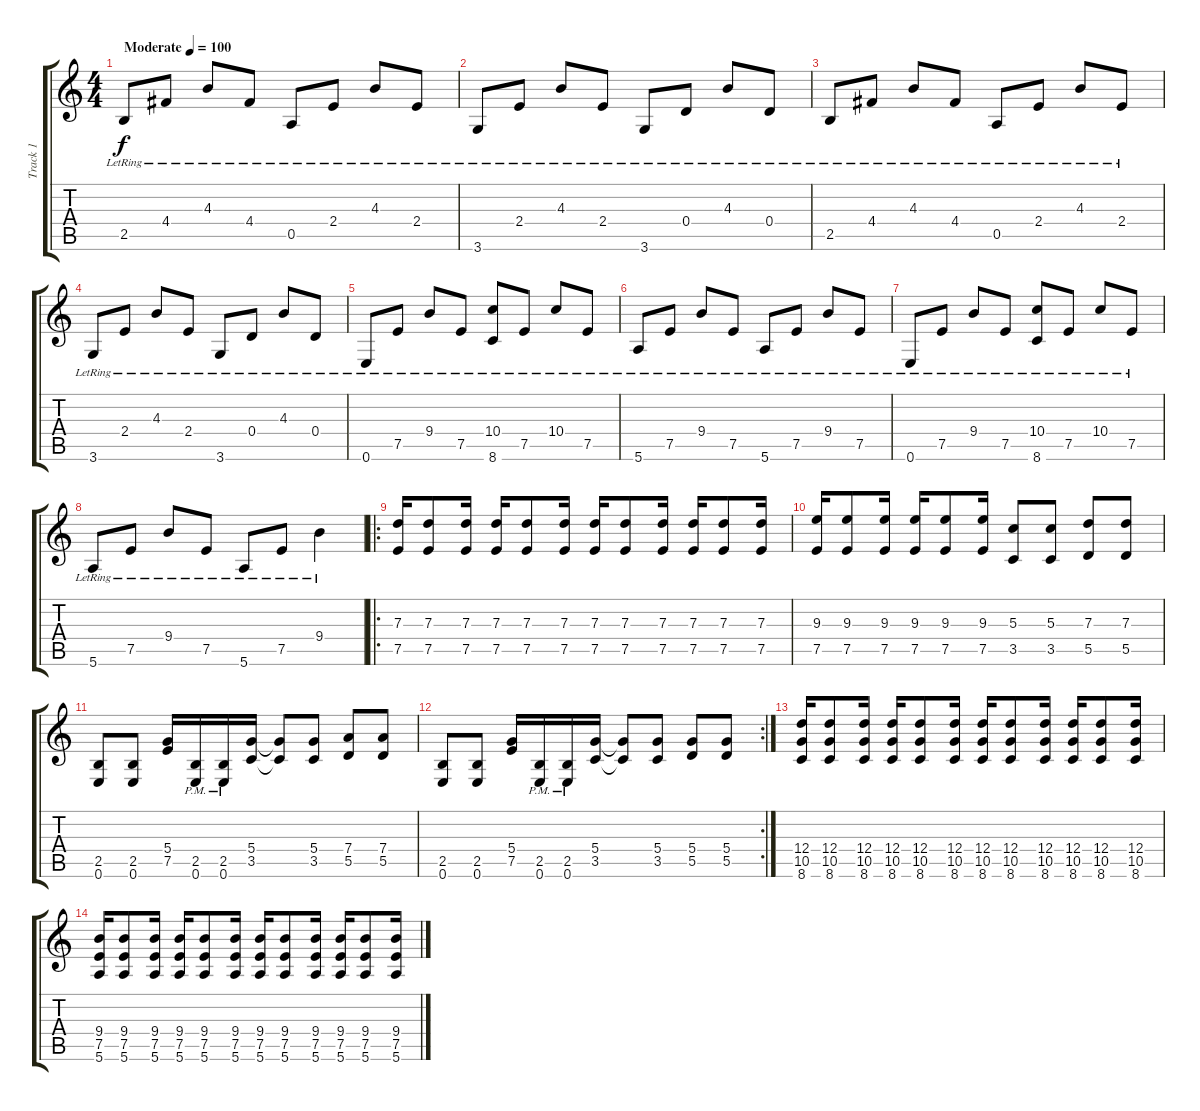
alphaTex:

\track ("Track 1" "Track 1") {instrument acousticguitarsteel}
\staff {score tabs}
\tuning (E4 B3 G3 D3 A2 E2) {hide}
\ts (4 4)
\tempo (100 "Moderate")
\clef g2
\ks c
2.5{lr}.8{dy f instrument acousticguitarsteel} 4.4{lr}.8 4.3{lr}.8 4.4{lr}.8 0.5{lr}.8 2.4{lr}.8 4.3{lr}.8 2.4{lr}.8 |
3.6{lr}.8 2.4{lr}.8 4.3{lr}.8 2.4{lr}.8 3.6{lr}.8 0.4{lr}.8 4.3{lr}.8 0.4{lr}.8 |
2.5{lr}.8 4.4{lr}.8 4.3{lr}.8 4.4{lr}.8 0.5{lr}.8 2.4{lr}.8 4.3{lr}.8 2.4{lr}.8 |
3.6{lr}.8 2.4{lr}.8 4.3{lr}.8 2.4{lr}.8 3.6{lr}.8 0.4{lr}.8 4.3{lr}.8 0.4{lr}.8 |
0.6{lr}.8 7.5{lr}.8 9.4{lr}.8 7.5{lr}.8 (10.4{lr} 8.6{lr}).8 7.5{lr}.8 10.4{lr}.8 7.5{lr}.8 |
5.6{lr}.8 7.5{lr}.8 9.4{lr}.8 7.5{lr}.8 5.6{lr}.8 7.5{lr}.8 9.4{lr}.8 7.5{lr}.8 |
0.6{lr}.8 7.5{lr}.8 9.4{lr}.8 7.5{lr}.8 (10.4{lr} 8.6{lr}).8 7.5{lr}.8 10.4{lr}.8 7.5{lr}.8 |
5.6{lr}.8 7.5{lr}.8 9.4{lr}.8 7.5{lr}.8 5.6{lr}.8 7.5{lr}.8 9.4{lr}.4 |
\ro
(7.3 7.5).16{instrument distortionguitar} (7.3 7.5).8 (7.3 7.5).16 (7.3 7.5).16 (7.3 7.5).8 (7.3 7.5).16 (7.3 7.5).16 (7.3 7.5).8 (7.3 7.5).16 (7.3 7.5).16 (7.3 7.5).8 (7.3 7.5).16 |
(9.3 7.5).16 (9.3 7.5).8 (9.3 7.5).16 (9.3 7.5).16 (9.3 7.5).8 (9.3 7.5).16 (5.3 3.5).8 (5.3 3.5).8 (7.3 5.5).8 (7.3 5.5).8 |
(2.5 0.6).8 (2.5 0.6).8 (5.4 7.5).16 (2.5{pm} 0.6{pm}).16 (2.5{pm} 0.6{pm}).16 (5.4 3.5).16 (5.4{t} 3.5{t}).8 (5.4 3.5).8 (7.4 5.5).8 (7.4 5.5).8 |
\rc 2
(2.5 0.6).8 (2.5 0.6).8 (5.4 7.5).16 (2.5{pm} 0.6{pm}).16 (2.5{pm} 0.6{pm}).16 (5.4 3.5).16 (5.4{t} 3.5{t}).8 (5.4 3.5).8 (5.4 5.5).8 (5.4 5.5).8 |
(12.4 10.5 8.6).16 (12.4 10.5 8.6).8 (12.4 10.5 8.6).16 (12.4 10.5 8.6).16 (12.4 10.5 8.6).8 (12.4 10.5 8.6).16 (12.4 10.5 8.6).16 (12.4 10.5 8.6).8 (12.4 10.5 8.6).16 (12.4 10.5 8.6).16 (12.4 10.5 8.6).8 (12.4 10.5 8.6).16 |
(9.4 7.5 5.6).16 (9.4 7.5 5.6).8 (9.4 7.5 5.6).16 (9.4 7.5 5.6).16 (9.4 7.5 5.6).8 (9.4 7.5 5.6).16 (9.4 7.5 5.6).16 (9.4 7.5 5.6).8 (9.4 7.5 5.6).16 (9.4 7.5 5.6).16 (9.4 7.5 5.6).8 (9.4 7.5 5.6).16
